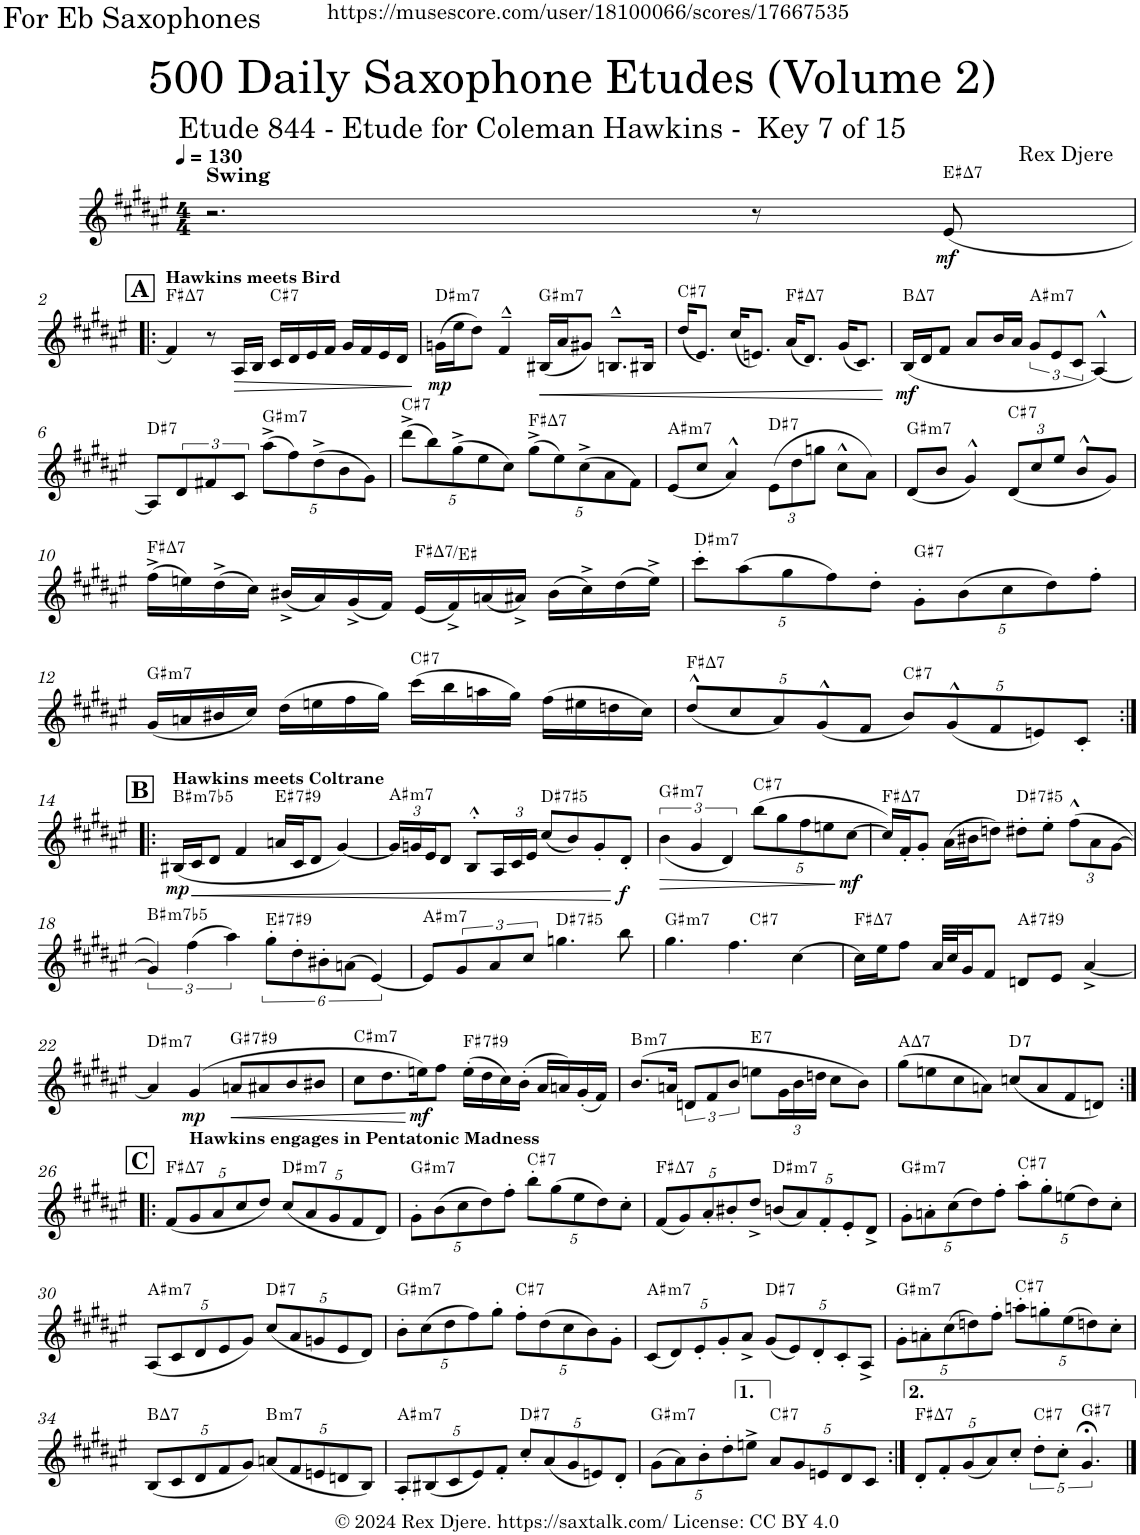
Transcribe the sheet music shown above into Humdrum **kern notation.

**kern	**dynam	**harte
*part1	*part1	*part1
*staff1	*staff1	*
*I"Alto Saxophone	*	*
*I'A. Sax.	*	*
*clefG2	*	*
*Trd5c9	*	*
*k[f#c#g#d#a#e#]	*	*
*M4/4	*	*
*MM130	*	*
=1	=1	=1
!LO:TX:a:B:t=Swing	!	!
2.r	.	.
8r	.	.
!	!LO:DY:b	!LO:H:kt=7
(8e#/	mf	E#:maj7
!!LO:LB:g=z
!!LO:REH:place=s1:a:B:cj:fs=14:t=A
=2!|:	=2!|:	=2!|:
!LO:TX:a:B:t=Hawkins meets Bird	!	!LO:H:kt=7
4f#/)	.	F#:maj7
8r	.	.
!	!LO:HP:b	!
16A#/LL	>	.
16B/JJ	.	.
!	!	!LO:H:kt=7
16c#/LL	.	C#:7
16d#/	.	.
16e#/	.	.
16f#/JJ	.	.
16g#/LL	.	.
16f#/	.	.
16e#/	.	.
16d#/JJ	.	.
.	]	.
=3	=3	=3
!	!LO:DY:b	!LO:H:kt=m7
(16gn\LL	mp	D#:min7
16ee#\J	.	.
8dd#\J)	.	.
4f#^^~/	.	.
!	!LO:HP:b	!LO:H:kt=m7
(16B#X/LL	<	G#:min7
16a#/J	.	.
8g#X/J)	.	.
8.Bn^^~/L	.	.
16B#X/Jk	.	.
=4	=4	=4
!	!	!LO:H:kt=7
(16dd#/KL	.	C#:7
8.e#/J)	.	.
(16cc#/KL	.	.
8.en/J)	.	.
!	!	!LO:H:kt=7
(16a#/KL	.	F#:maj7
8.d#/J)	.	.
(16g#/KL	.	.
8.c#/J)	.	.
.	[	.
=5	=5	=5
!	!LO:DY:b	!LO:H:kt=7
(16B/LL	mf	B:maj7
16d#/J	.	.
8f#/J	.	.
8a#/L	.	.
16b/L	.	.
16a#/JJ	.	.
!	!	!LO:H:kt=m7
12g#/L	.	A#:min7
12e#/	.	.
12c#/J	.	.
[4A#^^/)	.	.
!!LO:LB:g=z
=6	=6	=6
!	!	!LO:H:kt=7
8A#/L]	.	D#:7
8d#/	.	.
8f#X/	.	.
8c#/J	.	.
*Xbrackettup	*	*
!	!	!LO:H:kt=m7
(10aa#^\L	.	G#:min7
10ff#\)	.	.
(10dd#^\	.	.
10b\	.	.
10g#\J)	.	.
=7	=7	=7
!	!	!LO:H:kt=7
(10ddd#^\L	.	C#:7
10bb\)	.	.
(10gg#^\	.	.
10ee#\	.	.
10cc#\J)	.	.
!	!	!LO:H:kt=7
(10gg#^\L	.	F#:maj7
10ee#\)	.	.
(10cc#^\	.	.
10a#\	.	.
10f#\J)	.	.
=8	=8	=8
!	!	!LO:H:kt=m7
(8e#/L	.	A#:min7
8cc#/J	.	.
4a#^^/)	.	.
!	!	!LO:H:kt=7
(12e#\L	.	D#:7
12dd#\	.	.
12ggn\J	.	.
8cc#^^\L	.	.
8a#\J)	.	.
=9	=9	=9
!	!	!LO:H:kt=m7
(8d#/L	.	G#:min7
8b/J	.	.
4g#^^/)	.	.
!	!	!LO:H:kt=7
(12d#/L	.	C#:7
12cc#/	.	.
12ee#/J	.	.
8b^^/L	.	.
8g#/J)	.	.
!!LO:LB:g=z
=10	=10	=10
!	!	!LO:H:kt=7
(16ff#^\LL	.	F#:maj7
16een\)	.	.
(16dd#^\	.	.
16cc#\JJ)	.	.
(16b#X^/LL	.	.
16a#/)	.	.
(16g#^/	.	.
16f#/JJ)	.	.
!	!	!LO:H:kt=7
(16e#/LL	.	F#:maj7/7
16f#^/)	.	.
(16an/	.	.
16a#X^/JJ)	.	.
(16b#\LL	.	.
16cc#^\)	.	.
(16dd#\	.	.
16ee^\JJ)	.	.
=11	=11	=11
!	!	!LO:H:kt=m7
10ccc#'\L	.	D#:min7
(10aa#\	.	.
10gg#\	.	.
10ff#\)	.	.
10dd#'\J	.	.
!	!	!LO:H:kt=7
10g#'\L	.	G#:7
(10b\	.	.
10cc#\	.	.
10dd#\)	.	.
10ff#'\J	.	.
!!LO:LB:g=z
=12	=12	=12
!	!	!LO:H:kt=m7
(16g#/LL	.	G#:min7
16an/	.	.
16b#X/	.	.
16cc#/JJ)	.	.
(16dd#\LL	.	.
16een\	.	.
16ff#\	.	.
16gg#\JJ)	.	.
!	!	!LO:H:kt=7
(16ccc#\LL	.	C#:7
16bb\	.	.
16aan\	.	.
16gg#\JJ)	.	.
(16ff#\LL	.	.
16ee#X\	.	.
16ddn\	.	.
16cc#\JJ)	.	.
=13	=13	=13
!	!	!LO:H:kt=7
(10dd#^^/L	.	F#:maj7
10cc#/	.	.
10a#/)	.	.
(10g#^^/	.	.
10f#/J	.	.
!	!	!LO:H:kt=7
10b/L)	.	C#:7
(10g#^^/	.	.
10f#/	.	.
10en/)	.	.
10c#'/J	.	.
!!LO:LB:g=z
!!LO:REH:place=s1:a:B:cj:fs=14:t=B
=14:|!|:	=14:|!|:	=14:|!|:
!LO:TX:a:B:t=Hawkins meets Coltrane	!	!
!	!LO:DY:b	!LO:H:kt=m7b5
(16B#X/LL	mp	B#:hdim7
!	!LO:HP:b	!
16c#/J	<	.
8d#/J	.	.
4f#/	.	.
!	!	!LO:H:kt=7
16an/LL	.	E#:7(#9)
16c#/J	.	.
8d#/J	.	.
[4g#/)	.	.
=15	=15	=15
!	!	!LO:H:kt=m7
24g#/LL]	.	A#:min7
24gn/	.	.
24e#/J	.	.
8d#/J	.	.
8B^^'/L	.	.
24A#/L	.	.
24c#/	.	.
24e#/JJ	.	.
!	!	!LO:H:kt=7
(8cc#/L	.	D#:(3,#5,b7)
8b/)	.	.
8g'/	.	.
!	!LO:DY:n=1:b	!
8d#'/J	[ f	.
=16	=16	=16
*brackettup	*	*
!	!LO:HP:b	!LO:H:kt=m7
(<6b\	>	G#:min7
6g#/	.	.
6d#/)	.	.
*Xbrackettup	*	*
!	!	!LO:H:kt=7
(10bb\L	.	C#:7
10gg#\	.	.
10ff#\	.	.
10een\	.	.
!	!LO:DY:n=1:b	!
[10cc#\J	] mf	.
=17	=17	=17
!	!	!LO:H:kt=7
16cc#/LL])	.	F#:maj7
16f#'/J	.	.
8g#'/J	.	.
(16a#\LL	.	.
16b#X\J	.	.
8ddn\J)	.	.
!	!	!LO:H:kt=7
8dd#X'\L	.	D#:(3,#5,b7)
8ee#'\J	.	.
(12ff#^^\L	.	.
12a#\	.	.
[12g#\J	.	.
!!LO:LB:g=z
=18	=18	=18
*brackettup	*	*
!	!	!LO:H:kt=m7b5
6g#/])	.	B#:hdim7
(6ff#\	.	.
6aa#\)	.	.
!	!	!LO:H:kt=7
12gg#'\L	.	E#:7(#9)
12dd#'\	.	.
12b#X'\	.	.
(12an\J	.	.
[6e#/)	.	.
=19	=19	=19
!	!	!LO:H:kt=m7
8e#/L]	.	A#:min7
8g#/	.	.
8a#/	.	.
8cc#/J	.	.
!	!	!LO:H:kt=7
4.ggn\	.	D#:(3,#5,b7)
8bb\	.	.
=20	=20	=20
!	!	!LO:H:kt=m7
*^	*	*
4.gg#\	2ryy	.	G#:min7
4.ff#\	.	.	.
!	!	!	!LO:H:kt=7
.	2ryy	.	C#:7
[4cc#\	.	.	.
=21	=21	=21	=21
!	!	!	!LO:H:kt=7
*v	*v	*	*
16cc#\LL]	.	F#:maj7
16ee#\J	.	.
8ff#\J	.	.
32a#/LLL	.	.
32cc#/J	.	.
16g#/J	.	.
8f#/J	.	.
!	!	!LO:H:kt=7
8dn/L	.	A#:7(#9)
8e#/J	.	.
[4a#^/	.	.
!!LO:LB:g=z
=22	=22	=22
!	!	!LO:H:kt=m7
4a#/]	.	D#:min7
!	!LO:DY:b	!
(4g#/	mp	.
!	!LO:HP:b	!LO:H:kt=7
8an/L	<	G#:7(#9)
8a#X/	.	.
8b/	.	.
8b#X/J	.	.
=23	=23	=23
!	!	!LO:H:kt=m7
8cc#\L	.	C#:min7
8.dd#\	.	.
!	!LO:DY:n=1:b	!
16een\K)	[ mf	.
8ff#\J	.	.
!	!	!LO:H:kt=7
(16ee'\LL	.	F#:7(#9)
16dd#\	.	.
16cc#\)	.	.
(16b'\JJ	.	.
16a#/LL	.	.
16an/)	.	.
(16g#'/	.	.
16f#/JJ)	.	.
=24	=24	=24
!	!	!LO:H:kt=m7
(8.b/L	.	B:min7
16an/Jk	.	.
12dn/L	.	.
12f#/	.	.
12b/J	.	.
!	!	!LO:H:kt=7
8een\L	.	E:7
*Xbrackettup	*	*
24g#\L	.	.
24b\	.	.
24ddn\JJ	.	.
8cc#\L	.	.
8b\J)	.	.
=25	=25	=25
!	!	!LO:H:kt=7
(8gg#\L	.	A:maj7
8een\	.	.
8cc#\	.	.
8an\J)	.	.
!	!	!LO:H:kt=7
(8ccn/L	.	D:7
8a/	.	.
8f#/	.	.
8dn/J)	.	.
!!LO:LB:g=z
!!LO:REH:place=s1:a:B:cj:fs=14:t=C
=26:|!|:	=26:|!|:	=26:|!|:
!	!	!LO:H:kt=7
(10f#/L	.	F#:maj7
!LO:TX:a:B:t=Hawkins engages in Pentatonic Madness	!	!
10g#/	.	.
10a#/	.	.
10cc#/	.	.
10dd#/J)	.	.
!	!	!LO:H:kt=m7
(10cc#/L	.	D#:min7
10a#/	.	.
10g#/	.	.
10f#/	.	.
10d#/J)	.	.
=27	=27	=27
!	!	!LO:H:kt=m7
10g#'\L	.	G#:min7
(10b\	.	.
10cc#\	.	.
10dd#\)	.	.
10ff#'\J	.	.
!	!	!LO:H:kt=7
10bb'\L	.	C#:7
(10gg#\	.	.
10ee#\	.	.
10dd#\)	.	.
10cc#'\J	.	.
=28	=28	=28
!	!	!LO:H:kt=7
(10f#/L	.	F#:maj7
10g#/)	.	.
10a#'/	.	.
10b#X'/	.	.
10dd#^/J	.	.
!	!	!LO:H:kt=m7
(10bn/L	.	D#:min7
10a#/)	.	.
10f#'/	.	.
10e#'/	.	.
10d#^/J	.	.
=29	=29	=29
!	!	!LO:H:kt=m7
10g#'\L	.	G#:min7
10an'\	.	.
(10cc#\	.	.
10dd#\)	.	.
10ff#'\J	.	.
!	!	!LO:H:kt=7
10aa#'\L	.	C#:7
10gg#'\	.	.
(10een\	.	.
10dd#\)	.	.
10cc#'\J	.	.
!!LO:LB:g=z
=30	=30	=30
!	!	!LO:H:kt=m7
(10A#/L	.	A#:min7
10c#/	.	.
10d#/	.	.
10e#/	.	.
10g#/J)	.	.
!	!	!LO:H:kt=7
(10cc#/L	.	D#:7
10a#/	.	.
10gn/	.	.
10e#/	.	.
10d#/J)	.	.
=31	=31	=31
!	!	!LO:H:kt=m7
10b'\L	.	G#:min7
(10cc#\	.	.
10dd#\	.	.
10ff#\)	.	.
10gg#'\J	.	.
!	!	!LO:H:kt=7
10ff#'\L	.	C#:7
(10dd#\	.	.
10cc#\	.	.
10b\)	.	.
10g#'\J	.	.
=32	=32	=32
!	!	!LO:H:kt=m7
(10c#/L	.	A#:min7
10d#/)	.	.
10e#'/	.	.
10g#'/	.	.
10a#^/J	.	.
!	!	!LO:H:kt=7
(10g#/L	.	D#:7
10e#/)	.	.
10d#'/	.	.
10c#'/	.	.
10A#^/J	.	.
=33	=33	=33
!	!	!LO:H:kt=m7
10g#'\L	.	G#:min7
10an'\	.	.
(10cc#\	.	.
10ddn\)	.	.
10ff#'\J	.	.
!	!	!LO:H:kt=7
10aan'\L	.	C#:7
10ggn'\	.	.
(10ee#\	.	.
10ddn\)	.	.
10cc#'\J	.	.
!!LO:LB:g=z
=34	=34	=34
!	!	!LO:H:kt=7
(10B/L	.	B:maj7
10c#/	.	.
10d#/	.	.
10f#/	.	.
10g#/J)	.	.
!	!	!LO:H:kt=m7
(10an/L	.	B:min7
10f#/	.	.
10en/	.	.
10dn/	.	.
10B/J)	.	.
=35	=35	=35
!	!	!LO:H:kt=m7
10A#'/L	.	A#:min7
(10B#X/	.	.
10c#/	.	.
10e#/)	.	.
10f#'/J	.	.
!	!	!LO:H:kt=7
10cc#'/L	.	D#:7
(10a#/	.	.
10g#/	.	.
10en/)	.	.
10d#'/J	.	.
=36	=36	=36
!	!	!LO:H:kt=m7
(10g#\L	.	G#:min7
10a#\)	.	.
10b'\	.	.
10dd#'\	.	.
10een^\J	.	.
!	!	!LO:H:kt=7
10a#/L	.	C#:7
10g#/	.	.
10en/	.	.
10d#/	.	.
10c#/J	.	.
=37:|!	=37:|!	=37:|!
!	!	!LO:H:kt=7
10d#'/L	.	F#:maj7
10f#'/	.	.
(10g#/	.	.
10a#/)	.	.
10cc#'/J	.	.
*brackettup	*	*
!	!	!LO:H:kt=7
10dd#'\L	.	C#:7
10cc#'\J	.	.
!	!	!LO:H:kt=7
5.g#;</	.	G#:7
==	==	==
*-	*-	*-
